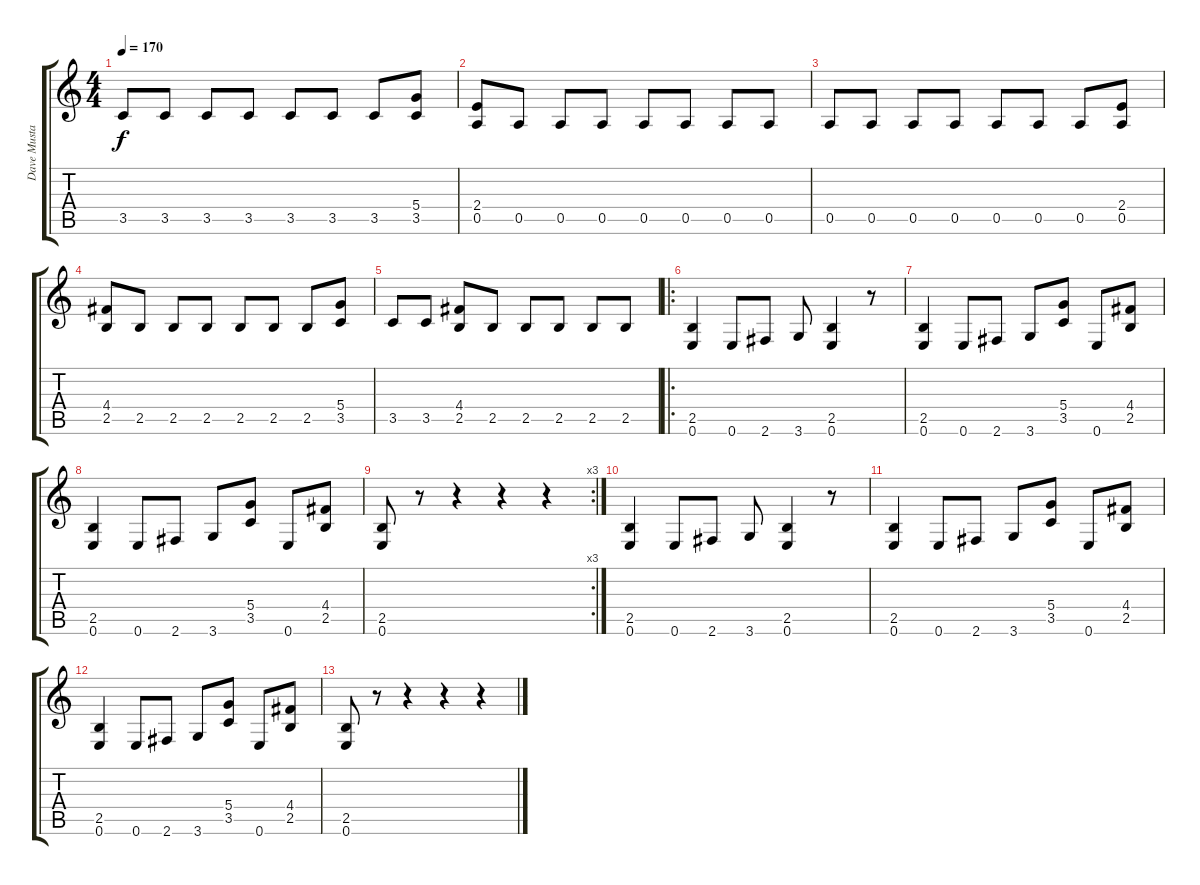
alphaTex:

\track ("Dave Mustaine (Disto Gtr)" "Dave Musta") {instrument distortionguitar}
\staff {score tabs}
\tuning (E4 B3 G3 D3 A2 E2) {hide}
\ts (4 4)
\tempo 170
\clef g2
\ks c
3.5.8{dy f} 3.5.8 3.5.8 3.5.8 3.5.8 3.5.8 3.5.8 (5.4 3.5).8 |
(2.4 0.5).8 0.5.8 0.5.8 0.5.8 0.5.8 0.5.8 0.5.8 0.5.8 |
0.5.8 0.5.8 0.5.8 0.5.8 0.5.8 0.5.8 0.5.8 (2.4 0.5).8 |
(4.4 2.5).8 2.5.8 2.5.8 2.5.8 2.5.8 2.5.8 2.5.8 (5.4 3.5).8 |
3.5.8 3.5.8 (4.4 2.5).8 2.5.8 2.5.8 2.5.8 2.5.8 2.5.8 |
\ro
(2.5 0.6).4 0.6.8 2.6.8 3.6.8 (2.5 0.6).4 r.8 |
(2.5 0.6).4 0.6.8 2.6.8 3.6.8 (5.4 3.5).8 0.6.8 (4.4 2.5).8 |
(2.5 0.6).4 0.6.8 2.6.8 3.6.8 (5.4 3.5).8 0.6.8 (4.4 2.5).8 |
\rc 3
(2.5 0.6).8 r.8 r.4 r.4 r.4 |
(2.5 0.6).4 0.6.8 2.6.8 3.6.8 (2.5 0.6).4 r.8 |
(2.5 0.6).4 0.6.8 2.6.8 3.6.8 (5.4 3.5).8 0.6.8 (4.4 2.5).8 |
(2.5 0.6).4 0.6.8 2.6.8 3.6.8 (5.4 3.5).8 0.6.8 (4.4 2.5).8 |
(2.5 0.6).8 r.8 r.4 r.4 r.4
